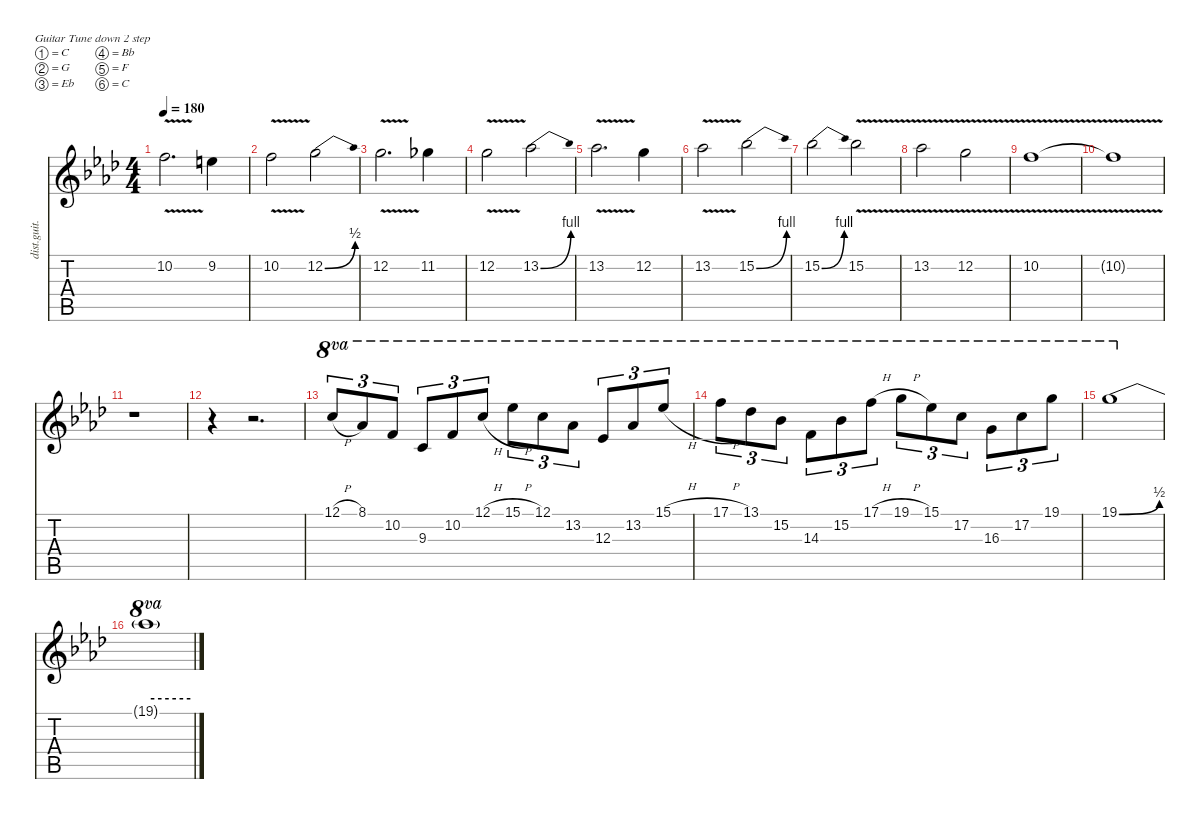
\defaultSystemsLayout 4
\hideDynamics
\bracketExtendMode nobrackets
\track ("Rob" "dist.guit.") {solo instrument distortionguitar}
\staff {score tabs}
\tuning (C4 G3 Eb3 Bb2 F2 C2)
\ts (4 4)
\beaming (8 2 2 2 2)
\tempo 180
\clef g2
\ks fminor
10.2{v acc forcenatural}.2{d dy f instrument distortionguitar beam Down} 9.2{acc forcenatural}.4{beam Down} |
10.2{v acc forcenatural}.2{beam Down} 12.2{be (bend 0 0 15 2) acc forcenatural}.2{beam Down} |
12.2{v acc forcenatural}.2{d beam Down} 11.2{acc b}.4{beam Down} |
12.2{v acc forcenatural}.2{beam Down} 13.2{be (bend 0 0 15 4) acc b}.2{beam Down} |
13.2{v acc b}.2{d beam Down} 12.2{acc forcenatural}.4{beam Down} |
13.2{v acc b}.2{beam Down} 15.2{be (bend 0 0 15 4) acc b}.2{beam Down} |
15.2{be (bend 0 0 15 4) acc b}.2{beam Down} 15.2{v acc b}.2{beam Down} |
13.2{v acc b}.2{beam Down} 12.2{v acc forcenatural}.2{beam Down} |
10.2{v acc forcenatural}.1{beam Down} |
10.2{v t acc forcenatural}.1{beam Down} |
r.1{beam Down} |
r.4{beam Down} r.2{d beam Down} |
12.1{h acc forcenatural}.8{tu (3 2) ot 8va beam Up} 8.1{acc b}.8{tu (3 2) ot 8va beam Up} 10.2{acc forcenatural}.8{tu (3 2) ot 8va beam Up} 9.3{acc forcenatural}.8{tu (3 2) ot 8va beam Up} 10.2{acc forcenatural}.8{tu (3 2) ot 8va beam Up} 12.1{h acc forcenatural}.8{tu (3 2) ot 8va beam Up} 15.1{h acc b}.8{tu (3 2) ot 8va beam Down} 12.1{acc forcenatural}.8{tu (3 2) ot 8va beam Down} 13.2{acc b}.8{tu (3 2) ot 8va beam Down} 12.3{acc b}.8{tu (3 2) ot 8va beam Up} 13.2{acc b}.8{tu (3 2) ot 8va beam Up} 15.1{h acc b}.8{tu (3 2) ot 8va beam Up} |
17.1{h acc forcenatural}.8{tu (3 2) ot 8va beam Down} 13.1{acc b}.8{tu (3 2) ot 8va beam Down} 15.2{acc b}.8{tu (3 2) ot 8va beam Down} 14.3{acc forcenatural}.8{tu (3 2) ot 8va beam Down} 15.2{acc b}.8{tu (3 2) ot 8va beam Down} 17.1{h acc forcenatural}.8{tu (3 2) ot 8va beam Down} 19.1{h acc forcenatural}.8{tu (3 2) ot 8va beam Down} 15.1{acc b}.8{tu (3 2) ot 8va beam Down} 17.2{acc forcenatural}.8{tu (3 2) ot 8va beam Down} 16.3{acc forcenatural}.8{tu (3 2) ot 8va beam Down} 17.2{acc forcenatural}.8{tu (3 2) ot 8va beam Down} 19.1{acc forcenatural}.8{tu (3 2) ot 8va beam Down} |
19.1{be (bend 0 0 60 2) acc forcenatural}.1{ot 8va beam Down} |
19.1{be (hold 0 2 60 2) t}.1{ot 8va beam Down}
